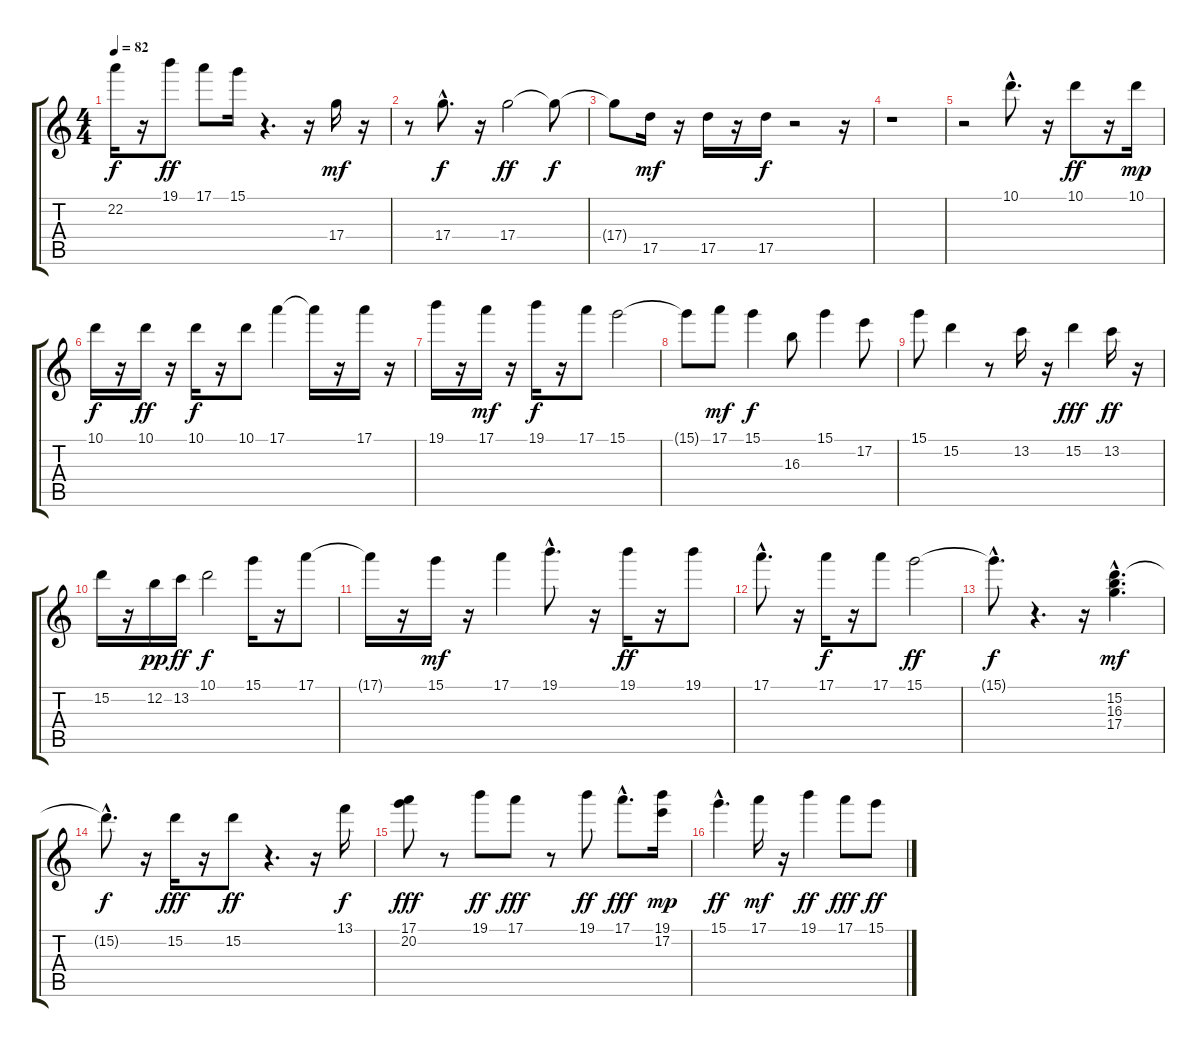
\track "" {instrument electricguitarjazz}
\staff {score tabs}
\tuning (E4 B3 G3 D3 A2 E2) {hide}
\ts (4 4)
\tempo 82
\clef g2
\ks c
22.2{t}.16{dy f} r.16 19.1.8{dy ff} 17.1.8 15.1.16 r.4{d} r.16 17.4.16{dy mf} r.16 |
r.8 17.4{hac}.8{d dy f} r.16 17.4.2{dy ff} 17.4{t}.8{dy f} |
17.4{t}.8 17.5.16{dy mf} r.16 17.5.16 r.16 17.5.16{dy f} r.2 r.16 |
r.1 |
r.2 10.1{hac}.8{d} r.16 10.1.8{dy ff} r.16 10.1.16{dy mp} |
10.1.16{dy f} r.16 10.1.16{dy ff} r.16 10.1.16{dy f} r.16 10.1.8 17.1.4 17.1{t}.16 r.16 17.1.16 r.16 |
19.1.16 r.16 17.1.16{dy mf} r.16 19.1.16{dy f} r.16 17.1.8 15.1.2 |
15.1{t}.8 17.1.8{dy mf} 15.1.4{dy f} 16.3.8 15.1.4 17.2.8 |
15.1.8 15.2.4 r.8 13.2.16 r.16 15.2.4{dy fff} 13.2.16{dy ff} r.16 |
15.2.16 r.16 12.2.16{dy pp} 13.2.16{dy ff} 10.1.2{dy f} 15.1.16 r.16 17.1.8 |
17.1{t}.16 r.16 15.1.16{dy mf} r.16 17.1.4 19.1{hac}.8{d} r.16 19.1.16{dy ff} r.16 19.1.8 |
17.1{hac}.8{d} r.16 17.1.16{dy f} r.16 17.1.8 15.1.2{dy ff} |
15.1{hac t}.8{d dy f} r.4{d} r.16 (15.2{hac} 16.3 17.4).4{d dy mf} |
15.2{hac t}.8{d dy f} r.16 15.2.16{dy fff} r.16 15.2.8{dy ff} r.4{d} r.16 13.1.16{dy f} |
(17.1 20.2).8{dy fff} r.8 19.1.8{dy ff} 17.1.8{dy fff} r.8 19.1.8{dy ff} 17.1{hac}.8{d dy fff} (19.1 17.2).16{dy mp} |
15.1{hac}.4{d dy ff} 17.1.16{dy mf} r.16 19.1.4{dy ff} 17.1.8{dy fff} 15.1.8{dy ff}
